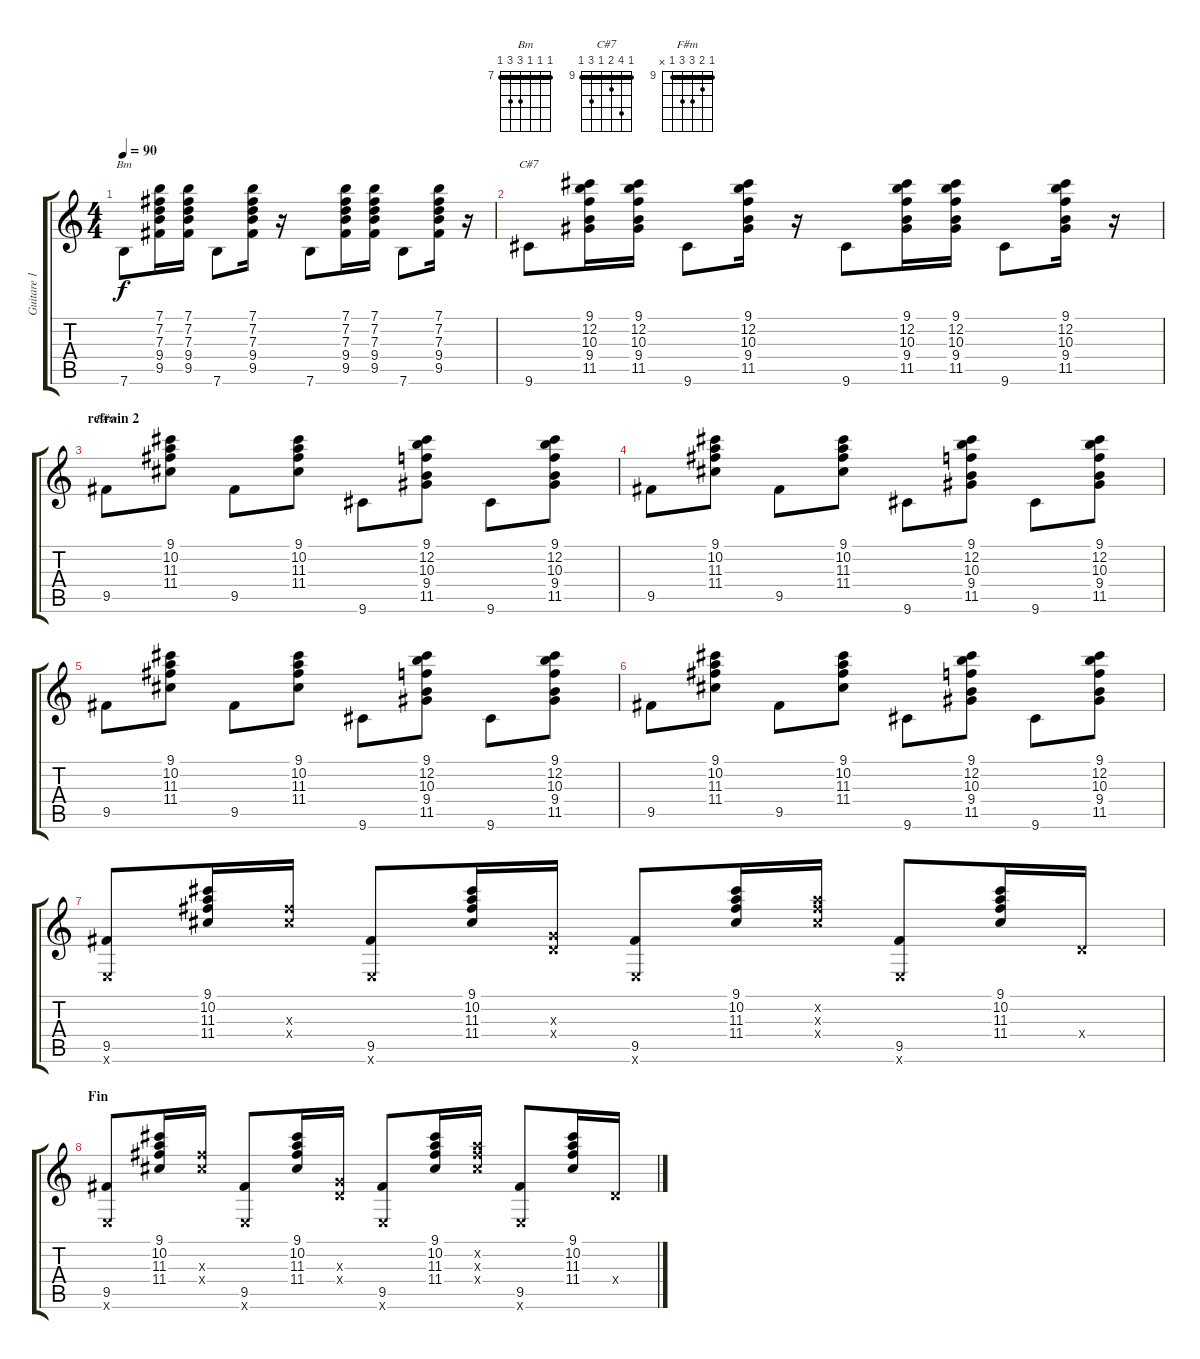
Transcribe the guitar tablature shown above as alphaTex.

\track ("Guitare 1" "Guitare 1") {instrument acousticguitarnylon}
\staff {score tabs}
\tuning (E4 B3 G3 D3 A2 E2) {hide}
\chord ("Bm" 7 7 7 9 9 7) {firstfret 7 barre 7}
\chord ("C#7" 9 12 10 9 11 9) {firstfret 9 barre 9}
\chord ("F#m" 9 10 11 11 9 x) {firstfret 9 barre 9}
\ts (4 4)
\tempo 90
\clef g2
\ks c
7.6.8{ch "Bm" dy f} (7.1 7.2 7.3 9.4 9.5).16 (7.1 7.2 7.3 9.4 9.5).16 7.6.8 (7.1 7.2 7.3 9.4 9.5).16 r.16 7.6.8 (7.1 7.2 7.3 9.4 9.5).16 (7.1 7.2 7.3 9.4 9.5).16 7.6.8 (7.1 7.2 7.3 9.4 9.5).16 r.16 |
9.6.8{ch "C#7"} (9.1 12.2 10.3 9.4 11.5).16 (9.1 12.2 10.3 9.4 11.5).16 9.6.8 (9.1 12.2 10.3 9.4 11.5).16 r.16 9.6.8 (9.1 12.2 10.3 9.4 11.5).16 (9.1 12.2 10.3 9.4 11.5).16 9.6.8 (9.1 12.2 10.3 9.4 11.5).16 r.16 |
\section ("" "refrain 2")
9.5.8{ch "F#m"} (9.1 10.2 11.3 11.4).8 9.5.8 (9.1 10.2 11.3 11.4).8 9.6.8 (9.1 12.2 10.3 9.4 11.5).8 9.6.8 (9.1 12.2 10.3 9.4 11.5).8 |
9.5.8 (9.1 10.2 11.3 11.4).8 9.5.8 (9.1 10.2 11.3 11.4).8 9.6.8 (9.1 12.2 10.3 9.4 11.5).8 9.6.8 (9.1 12.2 10.3 9.4 11.5).8 |
9.5.8 (9.1 10.2 11.3 11.4).8 9.5.8 (9.1 10.2 11.3 11.4).8 9.6.8 (9.1 12.2 10.3 9.4 11.5).8 9.6.8 (9.1 12.2 10.3 9.4 11.5).8 |
9.5.8 (9.1 10.2 11.3 11.4).8 9.5.8 (9.1 10.2 11.3 11.4).8 9.6.8 (9.1 12.2 10.3 9.4 11.5).8 9.6.8 (9.1 12.2 10.3 9.4 11.5).8 |
(9.5 0.6{x}).8 (9.1 10.2 11.3 11.4).16 (11.3{x} 11.4{x}).16 (9.5 0.6{x}).8 (9.1 10.2 11.3 11.4).16 (0.3{x} 0.4{x}).16 (9.5 0.6{x}).8 (9.1 10.2 11.3 11.4).16 (10.2{x} 11.3{x} 11.4{x}).16 (9.5 0.6{x}).8 (9.1 10.2 11.3 11.4).16 0.4{x}.16 |
\section ("" "Fin")
(9.5 0.6{x}).8 (9.1 10.2 11.3 11.4).16 (11.3{x} 11.4{x}).16 (9.5 0.6{x}).8 (9.1 10.2 11.3 11.4).16 (0.3{x} 0.4{x}).16 (9.5 0.6{x}).8 (9.1 10.2 11.3 11.4).16 (10.2{x} 11.3{x} 11.4{x}).16 (9.5 0.6{x}).8 (9.1 10.2 11.3 11.4).16 0.4{x}.16
